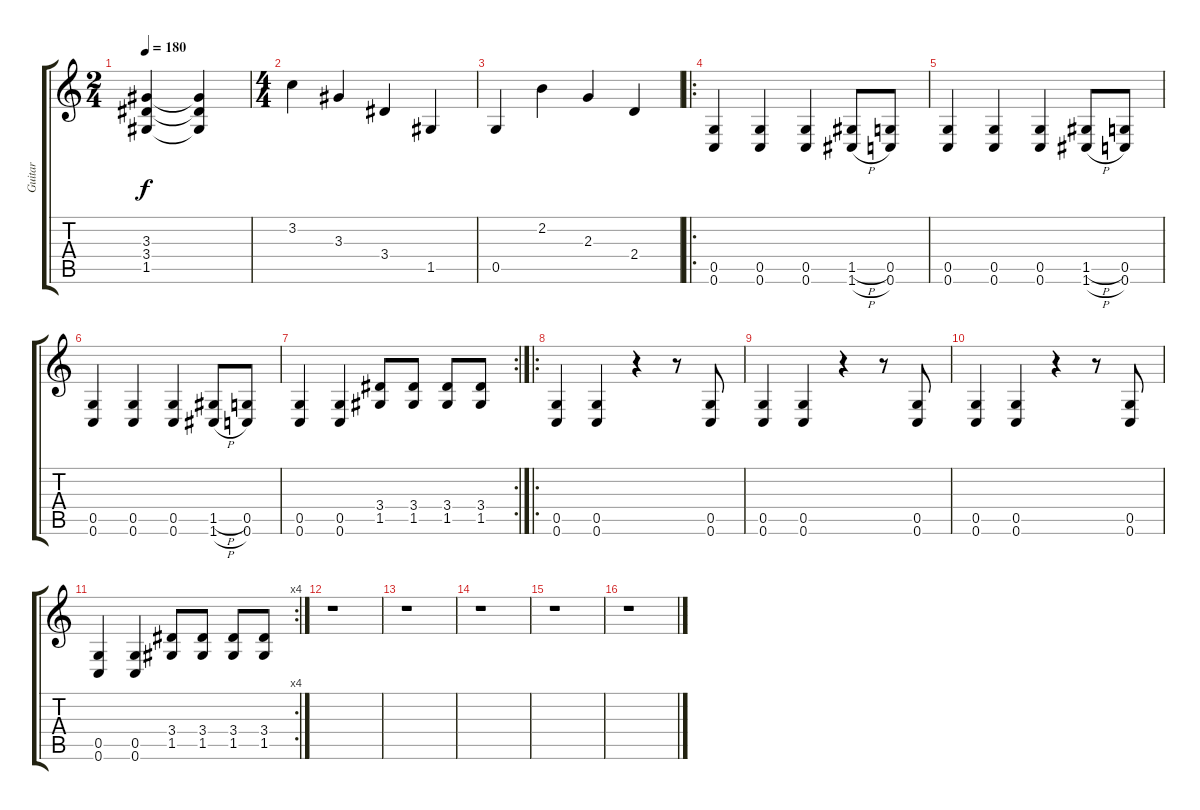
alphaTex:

\track ("Guitar" "Guitar") {instrument distortionguitar}
\staff {score tabs}
\tuning (D4 A3 F3 C3 G2 C2) {hide}
\ts (2 4)
\tempo 180
\clef g2
\ks c
(3.3{t} 3.4{t} 1.5{t}).4{dy f} (3.3{t} 3.4{t} 1.5{t}).4 |
\ts (4 4)
3.2.4 3.3.4 3.4.4 1.5.4 |
0.5.4 2.2.4 2.3.4 2.4.4 |
\ro
(0.5 0.6).4 (0.5 0.6).4 (0.5 0.6).4 (1.5{h} 1.6{h}).8 (0.5 0.6).8 |
(0.5 0.6).4 (0.5 0.6).4 (0.5 0.6).4 (1.5{h} 1.6{h}).8 (0.5 0.6).8 |
(0.5 0.6).4 (0.5 0.6).4 (0.5 0.6).4 (1.5{h} 1.6{h}).8 (0.5 0.6).8 |
\rc 2
(0.5 0.6).4 (0.5 0.6).4 (3.4 1.5).8 (3.4 1.5).8 (3.4 1.5).8 (3.4 1.5).8 |
\ro
(0.5 0.6).4 (0.5 0.6).4 r.4 r.8 (0.5 0.6).8 |
(0.5 0.6).4 (0.5 0.6).4 r.4 r.8 (0.5 0.6).8 |
(0.5 0.6).4 (0.5 0.6).4 r.4 r.8 (0.5 0.6).8 |
\rc 4
(0.5 0.6).4 (0.5 0.6).4 (3.4 1.5).8 (3.4 1.5).8 (3.4 1.5).8 (3.4 1.5).8 |
r.1 |
r.1 |
r.1 |
r.1 |
r.1
